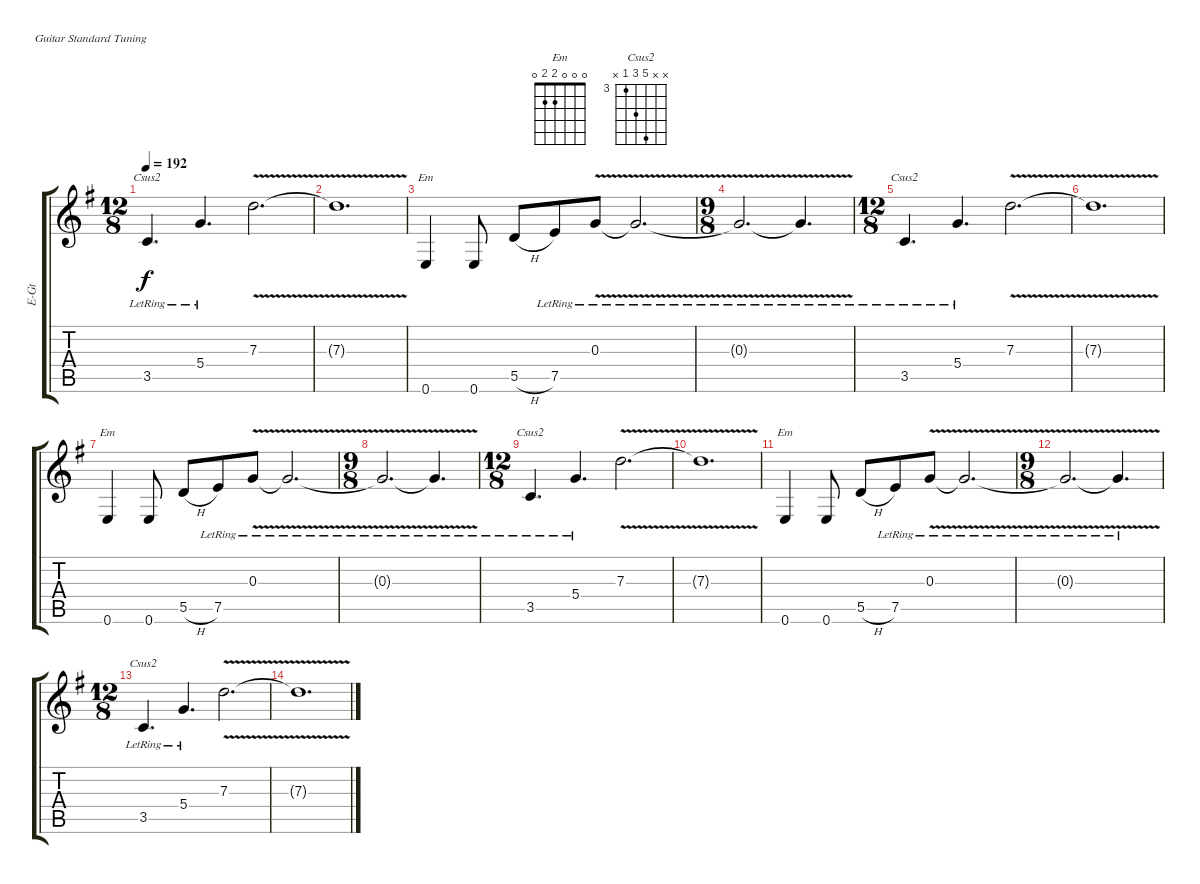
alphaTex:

\defaultSystemsLayout 4
\bracketExtendMode groupsimilarinstruments
\otherSystemsTrackNameOrientation horizontal
\track ("Clean Guitar" "E-Gt") {multiBarRest instrument electricguitarclean}
\staff {score tabs}
\tuning (E4 B3 G3 D3 A2 E2)
\chord ("Em" 0 0 0 2 2 0) {showfingering false}
\chord ("Csus2" x x 7 5 3 x) {firstfret 3 showfingering false}
\ts (12 8)
\beaming (8 3 3 3 3)
\tempo 192
\clef g2
\ks g
3.5{lr acc forcenatural}.4{d ch "Csus2" dy f beam Up} 5.4{lr acc forcenatural}.4{d beam Up} 7.3{v acc forcenatural}.2{d beam Down} |
7.3{v t acc forcenatural}.1{d beam Down} |
0.6{acc forcenatural}.4{ch "Em" beam Up} 0.6{acc forcenatural}.8{beam Up} 5.5{h acc forcenatural}.8{beam Up} 7.5{lr acc forcenatural}.8{beam Up} 0.3{v lr acc forcenatural}.8{beam Up} 0.3{v lr t acc forcenatural}.2{d beam Up} |
\ts (9 8)
\beaming (8 3 3 3 3)
0.3{v lr t acc forcenatural}.2{d beam Up} 0.3{v lr t acc forcenatural}.4{d beam Up} |
\ts (12 8)
\beaming (8 3 3 3 3)
3.5{lr acc forcenatural}.4{d ch "Csus2" beam Up} 5.4{lr acc forcenatural}.4{d beam Up} 7.3{v acc forcenatural}.2{d beam Down} |
7.3{v t acc forcenatural}.1{d beam Down} |
0.6{acc forcenatural}.4{ch "Em" beam Up} 0.6{acc forcenatural}.8{beam Up} 5.5{h acc forcenatural}.8{beam Up} 7.5{lr acc forcenatural}.8{beam Up} 0.3{v lr acc forcenatural}.8{beam Up} 0.3{v lr t acc forcenatural}.2{d beam Up} |
\ts (9 8)
\beaming (8 3 3 3 3)
0.3{v lr t acc forcenatural}.2{d beam Up} 0.3{v lr t acc forcenatural}.4{d beam Up} |
\ts (12 8)
\beaming (8 3 3 3 3)
3.5{lr acc forcenatural}.4{d ch "Csus2" beam Up} 5.4{lr acc forcenatural}.4{d beam Up} 7.3{v acc forcenatural}.2{d beam Down} |
7.3{v t acc forcenatural}.1{d beam Down} |
0.6{acc forcenatural}.4{ch "Em" beam Up} 0.6{acc forcenatural}.8{beam Up} 5.5{h acc forcenatural}.8{beam Up} 7.5{lr acc forcenatural}.8{beam Up} 0.3{v lr acc forcenatural}.8{beam Up} 0.3{v lr t acc forcenatural}.2{d beam Up} |
\ts (9 8)
\beaming (8 3 3 3 3)
0.3{v lr t acc forcenatural}.2{d beam Up} 0.3{v lr t acc forcenatural}.4{d beam Up} |
\ts (12 8)
\beaming (8 3 3 3 3)
3.5{lr acc forcenatural}.4{d ch "Csus2" beam Up} 5.4{lr acc forcenatural}.4{d beam Up} 7.3{v acc forcenatural}.2{d beam Down} |
7.3{v t acc forcenatural}.1{d beam Down}
